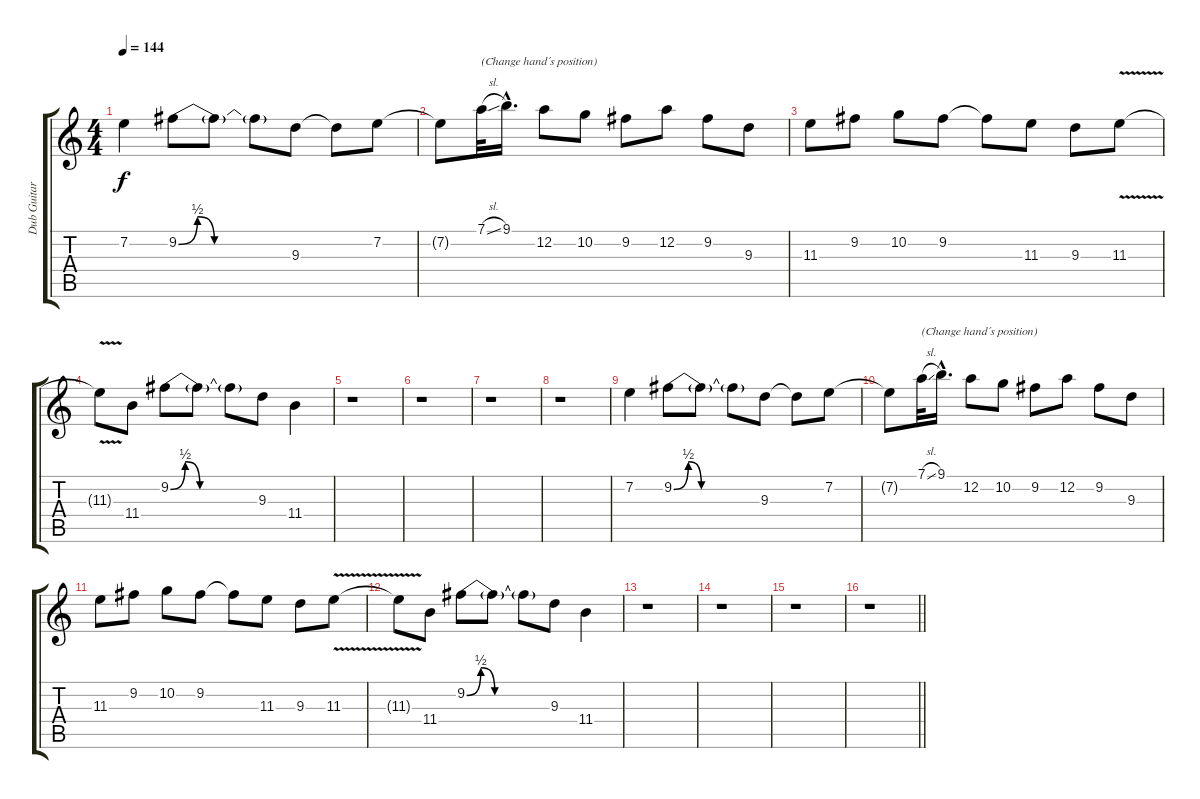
\track ("Dub Guitar" "Dub Guitar") {instrument distortionguitar}
\staff {score tabs}
\tuning (D4 A3 F3 C3 G2 D2) {hide}
\ts (4 4)
\tempo 144
\clef g2
\ks c
7.2.4{dy f volume 10 balance 0} 9.2{be (custom 0 0 10 2 19 0 60 0)}.8 9.2{t}.8 9.2{t}.8 9.3.8 9.3{t}.8 7.2.8 |
7.2{t}.8 7.1{sl}.32{txt "(Change hand´s position)"} 9.1{hac}.16{d} 12.2.8 10.2.8 9.2.8 12.2.8 9.2.8 9.3.8 |
11.3.8 9.2.8 10.2.8 9.2.8 9.2{t}.8 11.3.8 9.3.8 11.3{v}.8 |
11.3{t}.8 11.4.8 9.2{be (custom 0 0 10 2 20 0 60 0)}.8 9.2{t}.8 9.2{t}.8 9.3.8 11.4.4 |
r.1 |
r.1 |
r.1 |
r.1 |
7.2.4 9.2{be (custom 0 0 10 2 19 0 60 0)}.8 9.2{t}.8 9.2{t}.8 9.3.8 9.3{t}.8 7.2.8 |
7.2{t}.8 7.1{sl}.32{txt "(Change hand´s position)"} 9.1{hac}.16{d} 12.2.8 10.2.8 9.2.8 12.2.8 9.2.8 9.3.8 |
11.3.8 9.2.8 10.2.8 9.2.8 9.2{t}.8 11.3.8 9.3.8 11.3{v}.8 |
11.3{t}.8 11.4.8 9.2{be (custom 0 0 10 2 20 0 60 0)}.8 9.2{t}.8 9.2{t}.8 9.3.8 11.4.4 |
r.1 |
r.1 |
r.1 |
\barLineRight lightlight
r.1
